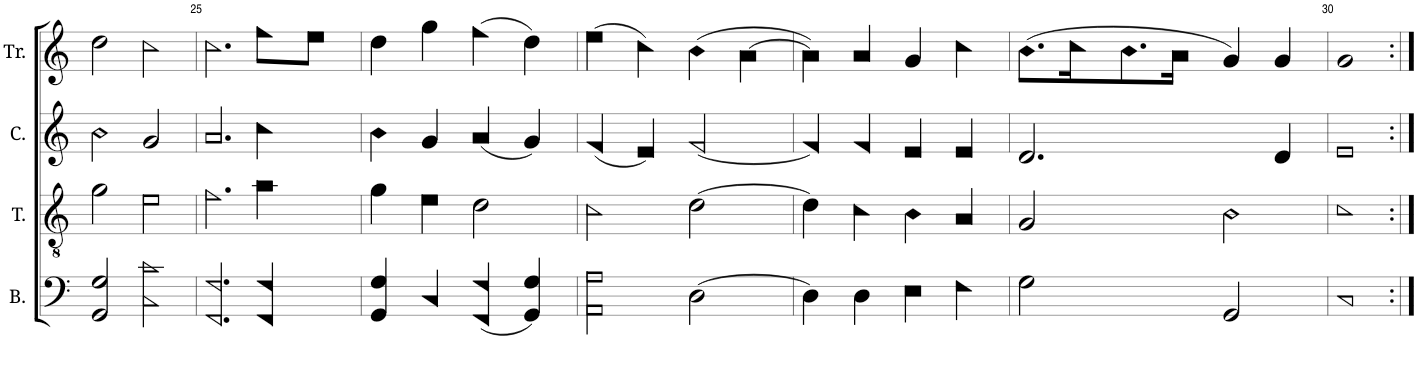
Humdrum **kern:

**kern	**kern	**kern	**kern
*part4	*part3	*part2	*part1
*staff4	*staff3	*staff2	*staff1
*I"B.	*I"T.	*I"C.	*I"Tr.
*I'B.	*I'T.	*I'C.	*I'Tr.
!!LO:PB:g=z
*clefF4	*clefGv2	*clefG2	*clefG2
*k[]	*k[]	*k[]	*k[]
*M2/2	*M2/2	*M2/2	*M2/2
*met(c|)	*met(c|)	*met(c|)	*met(c|)
=24	=24	=24	=24
2GG!/ 2G!/	2g!\	2b!\	2dd!\
2C!\ 2c!\	2e!\	2g!/	2cc!\
=25	=25	=25	=25
2.FF!/ 2.F!/	2.f!\	2.a!/	2.cc!\
4FF!/ 4F!/	4a!\	4cc!\	8ff!\L
.	.	.	8ee!\J
=26	=26	=26	=26
4GG!/ 4G!/	4g!\	4b!\	4dd!\
4C!/	4e!\	4g!/	4gg!\
(4FF!/ 4F!/	2d!\	(4a!/	(4ff!\
4GG!/ 4G!/)	.	4g!/)	4dd!\)
=27	=27	=27	=27
2AA!\ 2A!\	2c!\	(4f!/	(4ee!\
.	.	4e!/)	4cc!\)
[2D!\	[2d!\	[2f!/	(4b!\
.	.	.	[4a!\
=28	=28	=28	=28
4D!\]	4d!\]	4f!/]	4a!\])
4D!\	4c!\	4f!/	4a!/
4E!\	4B!\	4e!/	4g!/
4F!\	4A!/	4e!/	4cc!\
=29	=29	=29	=29
2G!\	2G!/	2.d!/	(8.b!\L
.	.	.	16cc!\K
.	.	.	8.b!\
.	.	.	16a!\Jk
2GG!/	2B!\	.	4g!/)
.	.	4d!/	4g!/
=30	=30	=30	=30
1C!	1c!	1e!	1g!
=:|!	=:|!	=:|!	=:|!
*-	*-	*-	*-
